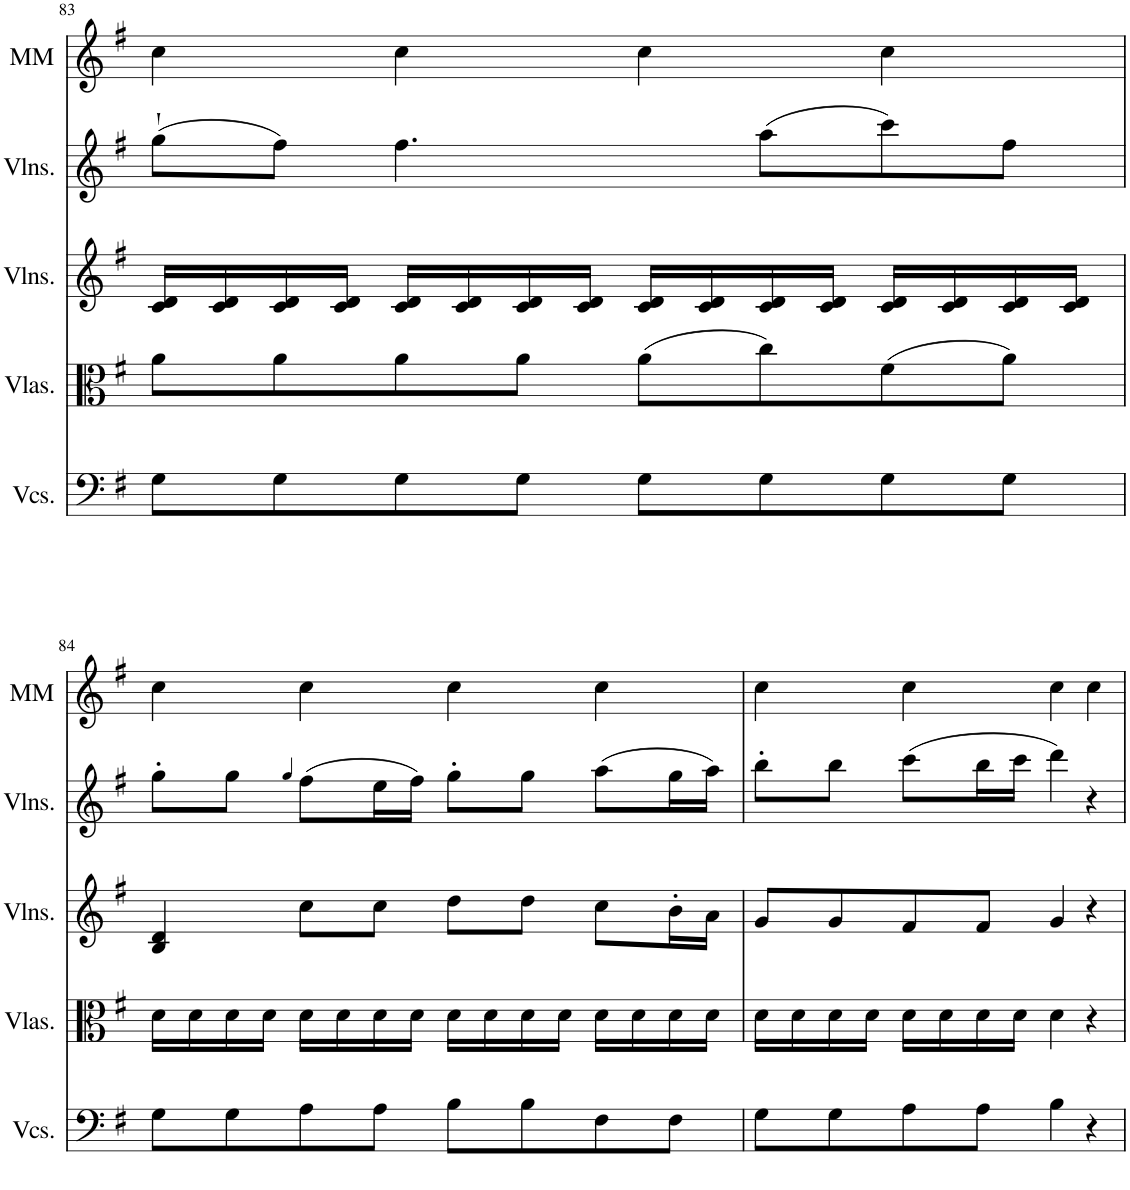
**kern	**kern	**kern	**kern	**kern
*part5	*part4	*part3	*part2	*part1
*staff5	*staff4	*staff3	*staff2	*staff1
*I"Violoncellos	*I"Violas	*I"Violins	*I"Violins	*I"MM
*I'Vcs.	*I'Vlas.	*I'Vlns.	*I'Vlns.	*I'MM
!!LO:PB:g=z
*clefF4	*clefC3	*clefG2	*clefG2	*clefG2
*k[f#]	*k[f#]	*k[f#]	*k[f#]	*k[f#]
*M4/4	*M4/4	*M4/4	*M4/4	*M4/4
*met(c)	*met(c)	*met(c)	*met(c)	*met(c)
=83	=83	=83	=83	=83
8G\L	8a\L	16c/ 16d/LL	(8gg`\L	4cc\
.	.	16c/ 16d/	.	.
8G\	8a\	16c/ 16d/	8ff#\J)	.
.	.	16c/ 16d/JJ	.	.
8G\	8a\	16c/ 16d/LL	4.ff#\	4cc\
.	.	16c/ 16d/	.	.
8G\J	8a\J	16c/ 16d/	.	.
.	.	16c/ 16d/JJ	.	.
8G\L	(8a\L	16c/ 16d/LL	.	4cc\
.	.	16c/ 16d/	.	.
8G\	8cc\)	16c/ 16d/	(8aa\L	.
.	.	16c/ 16d/JJ	.	.
8G\	(8f#\	16c/ 16d/LL	8ccc\)	4cc\
.	.	16c/ 16d/	.	.
8G\J	8a\J)	16c/ 16d/	8ff#\J	.
.	.	16c/ 16d/JJ	.	.
!!LO:LB:g=z
=84	=84	=84	=84	=84
8G\L	16d\LL	4B/ 4d/	8gg'\L	4cc\
.	16d\	.	.	.
8G\	16d\	.	8gg\J	.
.	16d\JJ	.	.	.
.	.	.	4qgg/	.
8A\	16d\LL	8cc\L	(8ff#\L	4cc\
.	16d\	.	.	.
8A\J	16d\	8cc\J	16ee\L	.
.	16d\JJ	.	16ff#\JJ)	.
8B\L	16d\LL	8dd\L	8gg'\L	4cc\
.	16d\	.	.	.
8B\	16d\	8dd\J	8gg\J	.
.	16d\JJ	.	.	.
8F#\	16d\LL	8cc\L	(8aa\L	4cc\
.	16d\	.	.	.
8F#\J	16d\	16b'\L	16gg\L	.
.	16d\JJ	16a\JJ	16aa\JJ)	.
=85	=85	=85	=85	=85
8G\L	16d\LL	8g/L	8bb'\L	4cc\
.	16d\	.	.	.
8G\	16d\	8g/	8bb\J	.
.	16d\JJ	.	.	.
8A\	16d\LL	8f#/	(8ccc\L	4cc\
.	16d\	.	.	.
8A\J	16d\	8f#/J	16bb\L	.
.	16d\JJ	.	16ccc\JJ	.
4B\	4d\	4g/	4ddd\)	4cc\
4r	4r	4r	4r	4cc\
=	=	=	=	=
*-	*-	*-	*-	*-
